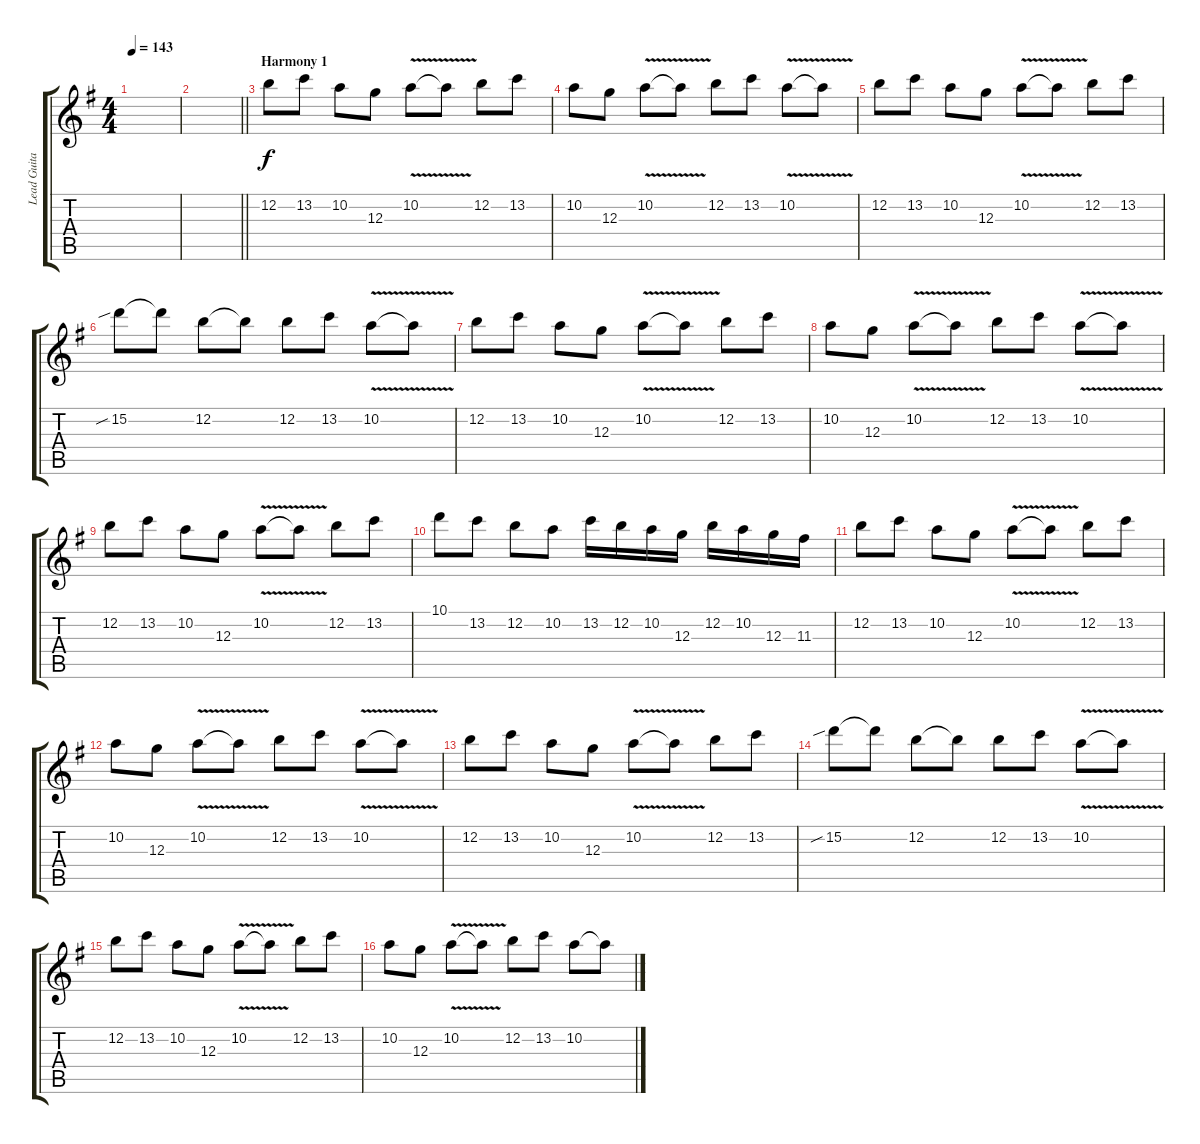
\track ("Lead Guitar 2 (Broderick)" "Lead Guita") {instrument distortionguitar}
\staff {score tabs}
\tuning (E4 B3 G3 D3 A2 E2) {hide}
\ts (4 4)
\tempo 143
\clef g2
\ks g
|
\barLineRight lightlight
|
\section ("" "Harmony 1")
12.2.8 13.2.8 10.2.8 12.3.8 10.2{v}.8 10.2{t}.8 12.2.8 13.2.8 |
10.2.8 12.3.8 10.2{v}.8 10.2{t}.8 12.2.8 13.2.8 10.2{v}.8 10.2{t}.8 |
12.2.8 13.2.8 10.2.8 12.3.8 10.2{v}.8 10.2{t}.8 12.2.8 13.2.8 |
15.2{sib}.8 15.2{t}.8 12.2.8 12.2{t}.8 12.2.8 13.2.8 10.2{v}.8 10.2{t}.8 |
12.2.8 13.2.8 10.2.8 12.3.8 10.2{v}.8 10.2{t}.8 12.2.8 13.2.8 |
10.2.8 12.3.8 10.2{v}.8 10.2{t}.8 12.2.8 13.2.8 10.2{v}.8 10.2{t}.8 |
12.2.8 13.2.8 10.2.8 12.3.8 10.2{v}.8 10.2{t}.8 12.2.8 13.2.8 |
10.1.8 13.2.8 12.2.8 10.2.8 13.2.16 12.2.16 10.2.16 12.3.16 12.2.16 10.2.16 12.3.16 11.3.16 |
12.2.8 13.2.8 10.2.8 12.3.8 10.2{v}.8 10.2{t}.8 12.2.8 13.2.8 |
10.2.8 12.3.8 10.2{v}.8 10.2{t}.8 12.2.8 13.2.8 10.2{v}.8 10.2{t}.8 |
12.2.8 13.2.8 10.2.8 12.3.8 10.2{v}.8 10.2{t}.8 12.2.8 13.2.8 |
15.2{sib}.8 15.2{t}.8 12.2.8 12.2{t}.8 12.2.8 13.2.8 10.2{v}.8 10.2{t}.8 |
12.2.8 13.2.8 10.2.8 12.3.8 10.2{v}.8 10.2{t}.8 12.2.8 13.2.8 |
10.2.8 12.3.8 10.2{v}.8 10.2{t}.8 12.2.8 13.2.8 10.2.8 10.2{t}.8
